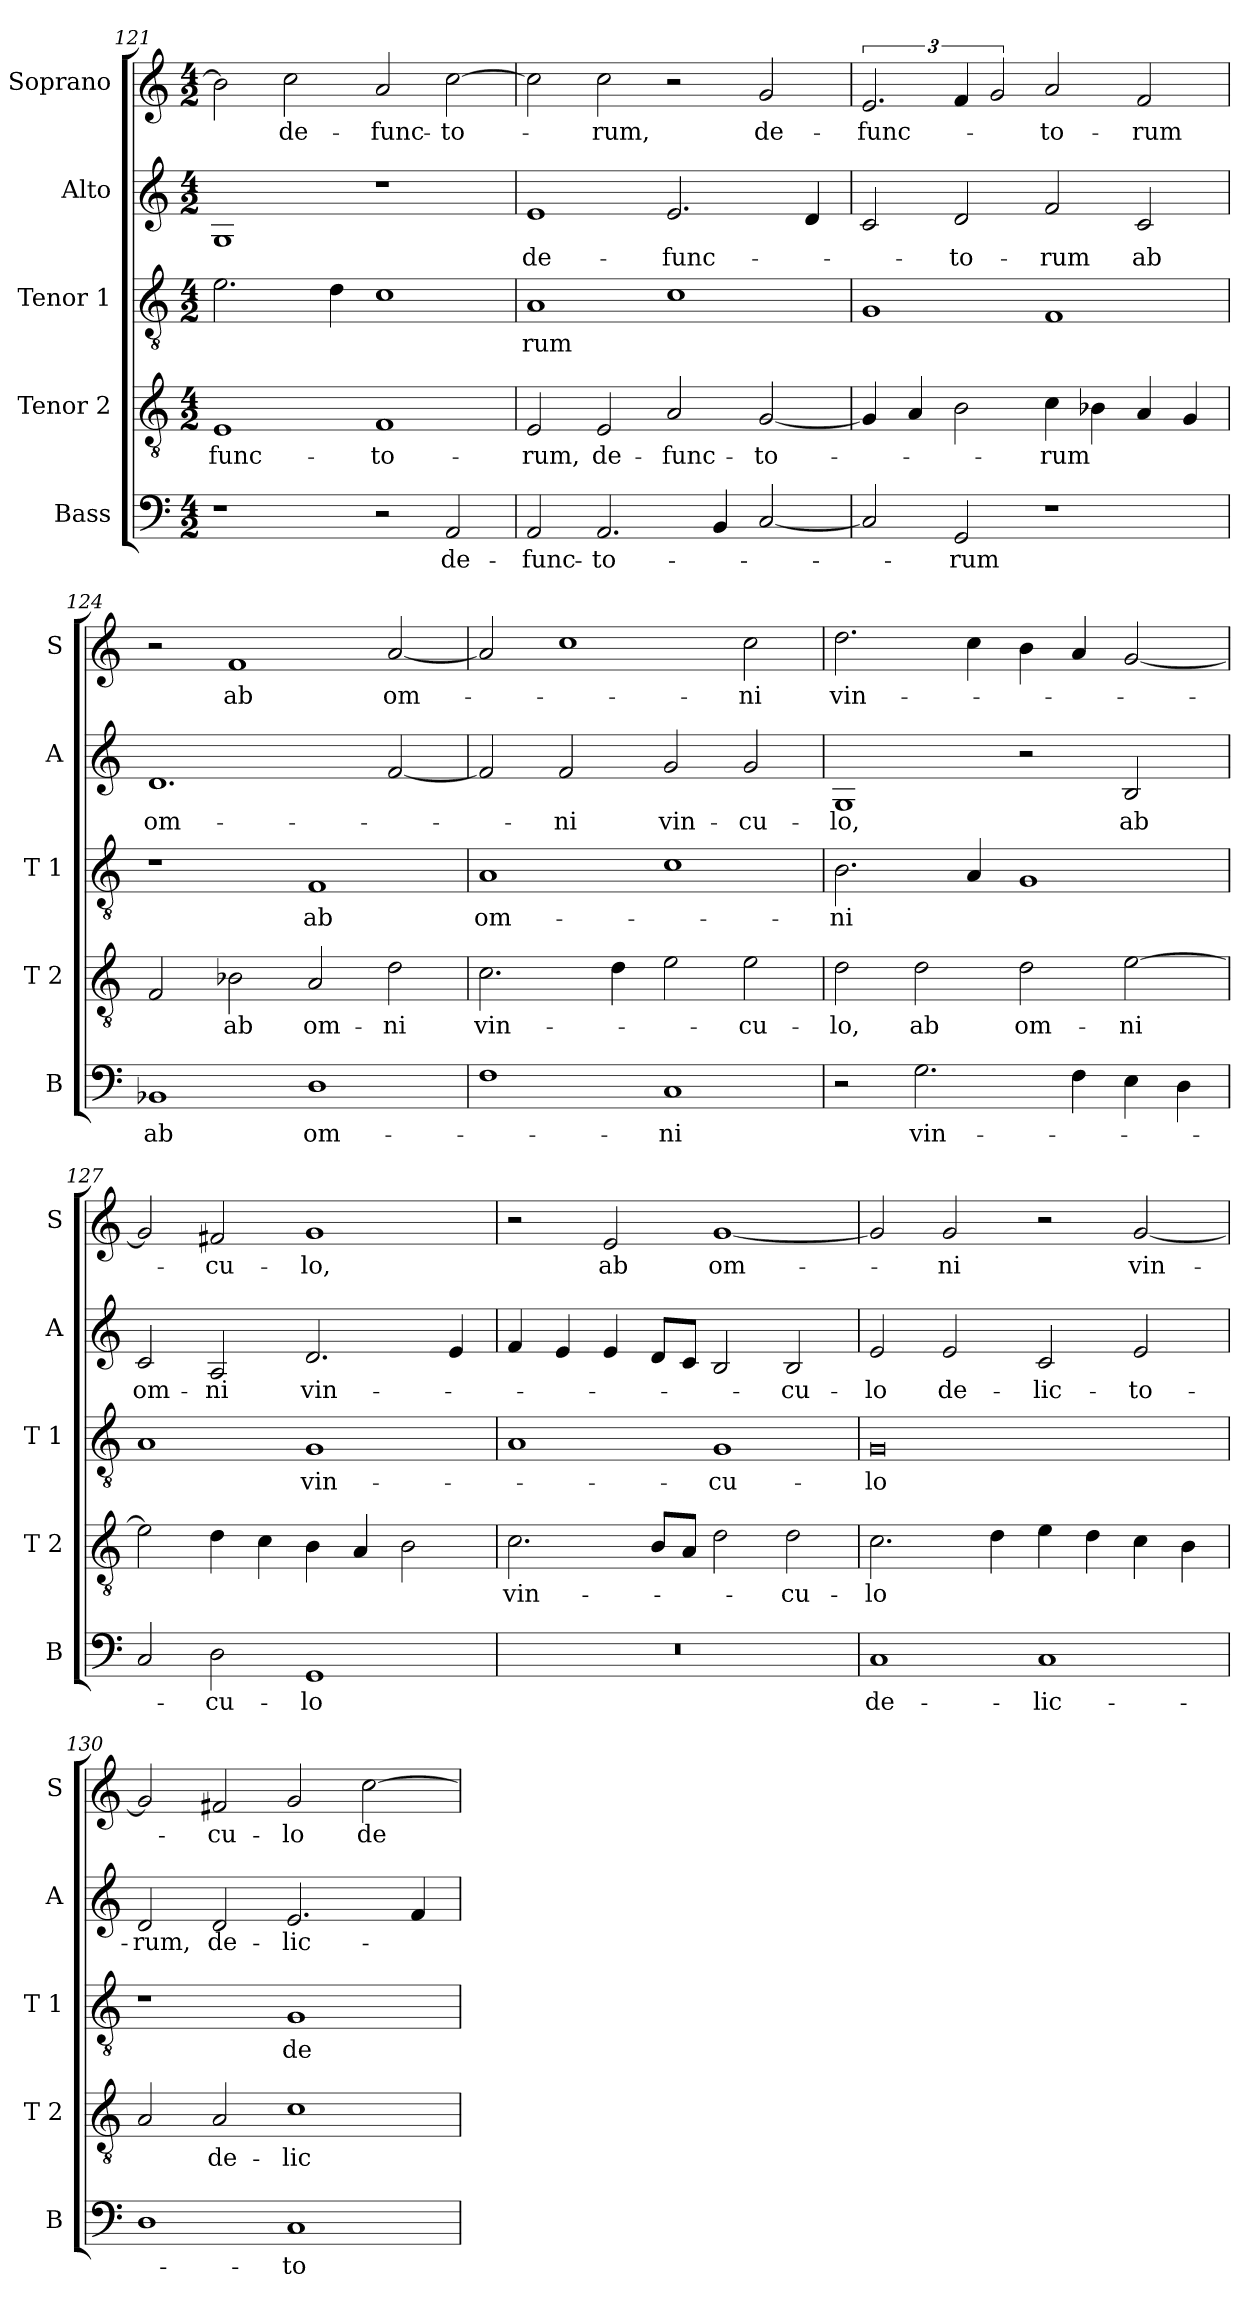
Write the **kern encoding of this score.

**kern	**text	**kern	**text	**kern	**text	**kern	**text	**kern	**text
*part5	*part5	*part4	*part4	*part3	*part3	*part2	*part2	*part1	*part1
*staff5	*staff5	*staff4	*staff4	*staff3	*staff3	*staff2	*staff2	*staff1	*staff1
*I"Bass	*	*I"Tenor 2	*	*I"Tenor 1	*	*I"Alto	*	*I"Soprano	*
*I'B	*	*I'T 2	*	*I'T 1	*	*I'A	*	*I'S	*
!!LO:LB:g=z
*clefF4	*	*clefGv2	*	*clefGv2	*	*clefG2	*	*clefG2	*
*k[]	*	*k[]	*	*k[]	*	*k[]	*	*k[]	*
*C:	*	*C:	*	*C:	*	*C:	*	*C:	*
*M4/2	*	*M4/2	*	*M4/2	*	*M4/2	*	*M4/2	*
=121	=121	=121	=121	=121	=121	=121	=121	=121	=121
!	!	!	!LO:LY:b:cj	!	!	!	!	!	!
1r	.	1E	-func-	2.e\	.	1G	.	2b\]	.
!	!	!	!	!	!	!	!	!	!LO:LY:b:cj
.	.	.	.	.	.	.	.	2cc\	de-
.	.	.	.	4d\	.	.	.	.	.
!	!	!	!LO:LY:b:cj	!	!	!	!	!	!LO:LY:b:cj
2r	.	1F	-to-	1c	.	1r	.	2a/	-func-
!	!LO:LY:b:cj	!	!	!	!	!	!	!	!LO:LY:b:cj
2AA/	de-	.	.	.	.	.	.	[>2cc\	-to-
=122	=122	=122	=122	=122	=122	=122	=122	=122	=122
!	!LO:LY:b:cj	!	!LO:LY:b:cj	!	!LO:LY:b:cj	!	!LO:LY:b:cj	!	!
2AA/	-func-	2E/	-rum,	1A	-rum	1e	de-	2cc\]	.
!	!LO:LY:b:cj	!	!LO:LY:b:cj	!	!	!	!	!	!LO:LY:b:cj
2.AA/	-to-	2E/	de-	.	.	.	.	2cc\	-rum,
!	!	!	!LO:LY:b:cj	!	!	!	!LO:LY:b	!	!
.	.	2A/	-func-	1c	.	2.e/	-func-	2r	.
4BB/	.	.	.	.	.	.	.	.	.
!	!	!	!LO:LY:b:cj	!	!	!	!	!	!LO:LY:b:cj
[<2C/	.	[<2G/	-to-	.	.	.	.	2g/	de-
.	.	.	.	.	.	4d/	.	.	.
=123	=123	=123	=123	=123	=123	=123	=123	=123	=123
!	!	!	!	!	!	!	!	!	!LO:LY:b:cj
2C/]	.	4G/]	.	1G	.	2c/	.	3.e/	-func-
.	.	4A/	.	.	.	.	.	.	.
!	!LO:LY:b:cj	!	!	!	!	!	!LO:LY:b:cj	!	!
2GG/	-rum	2B\	.	.	.	2d/	-to-	6f/	.
.	.	.	.	.	.	.	.	3g/	.
!	!	!	!LO:LY:b	!	!	!	!LO:LY:b:cj	!	!LO:LY:b:cj
1r	.	4c\	-rum	1F	.	2f/	-rum	2a/	-to-
.	.	4B-X\	.	.	.	.	.	.	.
!	!	!	!	!	!	!	!LO:LY:b:cj	!	!LO:LY:b:cj
.	.	4A/	.	.	.	2c/	ab	2f/	-rum
.	.	4G/	.	.	.	.	.	.	.
=124	=124	=124	=124	=124	=124	=124	=124	=124	=124
!	!LO:LY:b:cj	!	!	!	!	!	!LO:LY:b:cj	!	!
1BB-X	ab	2F/	.	1r	.	1.d	om-	2r	.
!	!	!	!LO:LY:b:cj	!	!	!	!	!	!LO:LY:b:cj
.	.	2B-X\	ab	.	.	.	.	1f	ab
!	!LO:LY:b:cj	!	!LO:LY:b:cj	!	!LO:LY:b:cj	!	!	!	!
1D	om-	2A/	om-	1F	ab	.	.	.	.
!	!	!	!LO:LY:b:cj	!	!	!	!	!	!LO:LY:b:cj
.	.	2d\	-ni	.	.	[<2f/	.	[<2a/	om-
=125	=125	=125	=125	=125	=125	=125	=125	=125	=125
!	!	!	!LO:LY:b:cj	!	!LO:LY:b:cj	!	!	!	!
1F	.	2.c\	vin-	1A	om-	2f/]	.	2a/]	.
!	!	!	!	!	!	!	!LO:LY:b:cj	!	!
.	.	.	.	.	.	2f/	-ni	1cc	.
.	.	4d\	.	.	.	.	.	.	.
!	!LO:LY:b:cj	!	!	!	!	!	!LO:LY:b:cj	!	!
1C	-ni	2e\	.	1c	.	2g/	vin-	.	.
!	!	!	!LO:LY:b:cj	!	!	!	!LO:LY:b:cj	!	!LO:LY:b:cj
.	.	2e\	-cu-	.	.	2g/	-cu-	2cc\	-ni
!!LO:LB:g=z
=126	=126	=126	=126	=126	=126	=126	=126	=126	=126
!	!	!	!LO:LY:b:cj	!	!LO:LY:b:cj	!	!LO:LY:b:cj	!	!LO:LY:b:cj
2r	.	2d\	-lo,	2.B\	-ni	1G	-lo,	2.dd\	vin-
!	!LO:LY:b:cj	!	!LO:LY:b:cj	!	!	!	!	!	!
2.G\	vin-	2d\	ab	.	.	.	.	.	.
.	.	.	.	4A/	.	.	.	4cc\	.
!	!	!	!LO:LY:b:cj	!	!	!	!	!	!
.	.	2d\	om-	1G	.	2r	.	4b\	.
4F\	.	.	.	.	.	.	.	4a/	.
!	!	!	!LO:LY:b:cj	!	!	!	!LO:LY:b:cj	!	!
4E\	.	[>2e\	-ni	.	.	2B/	ab	[<2g/	.
4D\	.	.	.	.	.	.	.	.	.
=127	=127	=127	=127	=127	=127	=127	=127	=127	=127
!	!	!	!	!	!	!	!LO:LY:b:cj	!	!
2C/	.	2e\]	.	1A	.	2c/	om-	2g/]	.
!	!LO:LY:b:cj	!	!	!	!	!	!LO:LY:b:cj	!	!LO:LY:b:cj
2D\	-cu-	4d\	.	.	.	2A/	-ni	2f#X/	-cu-
.	.	4c\	.	.	.	.	.	.	.
!	!LO:LY:b:cj	!	!	!	!LO:LY:b:cj	!	!LO:LY:b:cj	!	!LO:LY:b:cj
1GG	-lo	4B\	.	1G	vin-	2.d/	vin-	1g	-lo,
.	.	4A/	.	.	.	.	.	.	.
.	.	2B\	.	.	.	.	.	.	.
.	.	.	.	.	.	4e/	.	.	.
=128	=128	=128	=128	=128	=128	=128	=128	=128	=128
!LO:N:vis=1	!	!	!LO:LY:b:cj	!	!	!	!	!	!
0r	.	2.c\	vin-	1A	.	4f/	.	2r	.
.	.	.	.	.	.	4e/	.	.	.
!	!	!	!	!	!	!	!	!	!LO:LY:b:cj
.	.	.	.	.	.	4e/	.	2e/	ab
.	.	8B/L	.	.	.	8d/L	.	.	.
.	.	8A/J	.	.	.	8c/J	.	.	.
!	!	!	!	!	!LO:LY:b:cj	!	!	!	!LO:LY:b:cj
.	.	2d\	.	1G	-cu-	2B/	.	[<1g	om-
!	!	!	!LO:LY:b:cj	!	!	!	!LO:LY:b:cj	!	!
.	.	2d\	-cu-	.	.	2B/	-cu-	.	.
=129	=129	=129	=129	=129	=129	=129	=129	=129	=129
!	!LO:LY:b:cj	!	!LO:LY:b:cj	!	!LO:LY:b:rj	!	!LO:LY:b:cj	!	!
1C	de-	2.c\	-lo	0G	-lo	2e/	-lo	2g/]	.
!	!	!	!	!	!	!	!LO:LY:b:cj	!	!LO:LY:b:cj
.	.	.	.	.	.	2e/	de-	2g/	-ni
.	.	4d\	.	.	.	.	.	.	.
!	!LO:LY:b:cj	!	!	!	!	!	!LO:LY:b:cj	!	!
1C	-lic-	4e\	.	.	.	2c/	-lic-	2r	.
.	.	4d\	.	.	.	.	.	.	.
!	!	!	!	!	!	!	!LO:LY:b:cj	!	!LO:LY:b:cj
.	.	4c\	.	.	.	2e/	-to-	[<2g/	vin-
.	.	4B\	.	.	.	.	.	.	.
=130	=130	=130	=130	=130	=130	=130	=130	=130	=130
!	!	!	!	!	!	!	!LO:LY:b:cj	!	!
1D	.	2A/	.	1r	.	2d/	-rum,	2g/]	.
!	!	!	!LO:LY:b:cj	!	!	!	!LO:LY:b:cj	!	!LO:LY:b:cj
.	.	2A/	de-	.	.	2d/	de-	2f#X/	-cu-
!	!LO:LY:b:cj	!	!LO:LY:b:cj	!	!LO:LY:b:cj	!	!LO:LY:b:cj	!	!LO:LY:b:cj
1C	-to-	1c	-lic-	1G	de-	2.e/	-lic-	2g/	-lo
!	!	!	!	!	!	!	!	!	!LO:LY:b:cj
.	.	.	.	.	.	.	.	[<2cc\	de-
.	.	.	.	.	.	4f/	.	.	.
=	=	=	=	=	=	=	=	=	=
*-	*-	*-	*-	*-	*-	*-	*-	*-	*-
